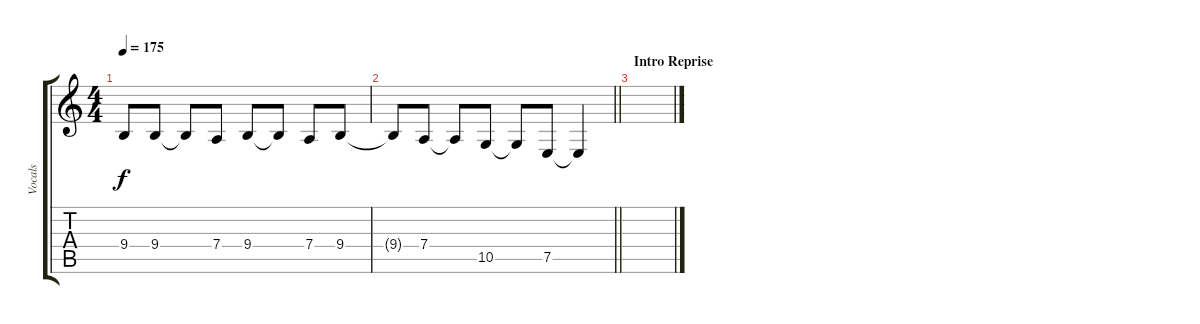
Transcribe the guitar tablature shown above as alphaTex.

\track ("Vocals" "Vocals") {instrument tenorsax}
\staff {score tabs}
\tuning (E4 B3 G3 D3 A2 E2) {hide}
\ts (4 4)
\tempo 175
\clef g2
\ks c
9.4.8{dy f} 9.4.8 9.4{t}.8 7.4.8 9.4.8 9.4{t}.8 7.4.8 9.4.8 |
\barLineRight lightlight
9.4{t}.8 7.4.8 7.4{t}.8 10.5.8 10.5{t}.8 7.5.8 7.5{t}.4 |
\section ("" "Intro Reprise")
